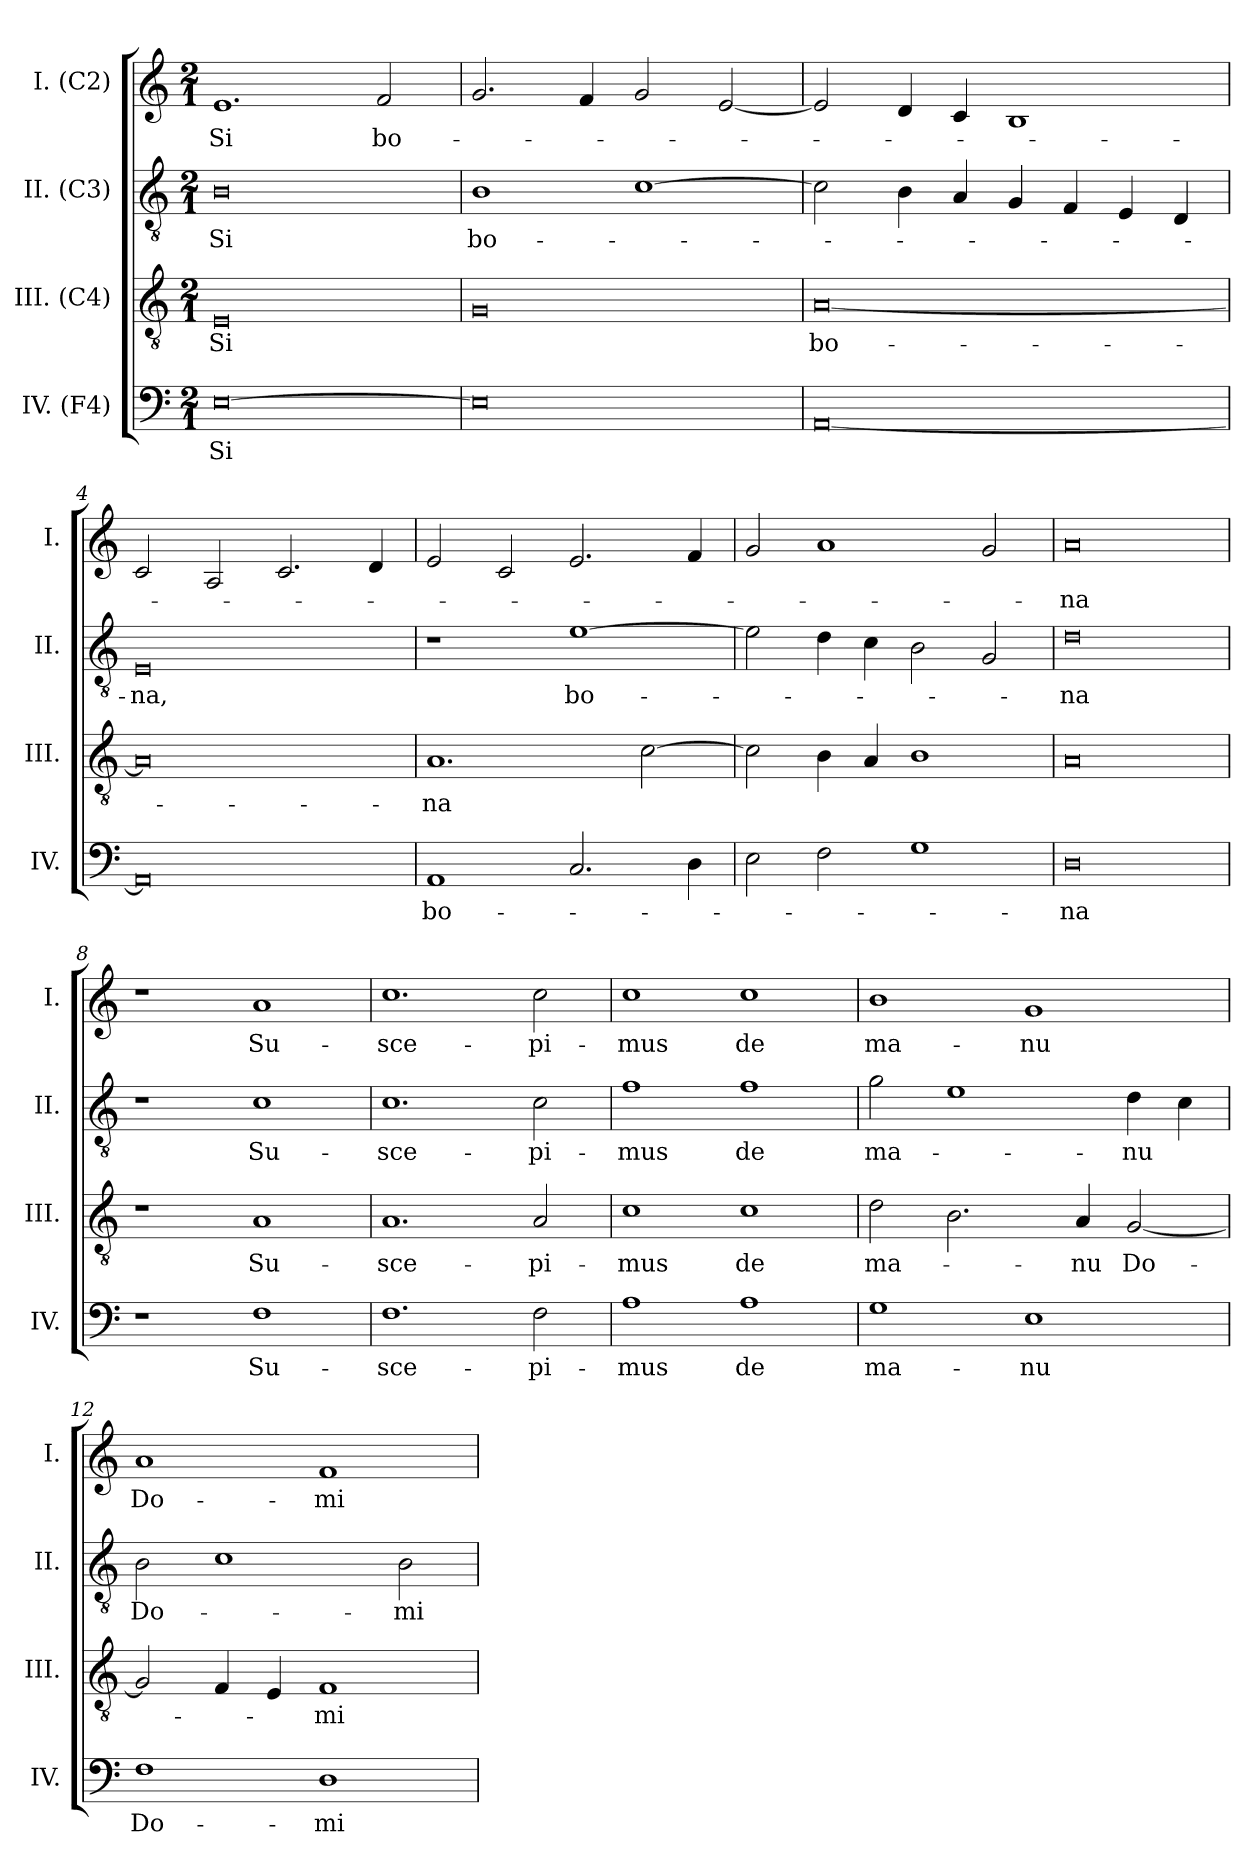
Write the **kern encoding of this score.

**kern	**text	**kern	**text	**kern	**text	**kern	**text
*part4	*part4	*part3	*part3	*part2	*part2	*part1	*part1
*staff4	*staff4	*staff3	*staff3	*staff2	*staff2	*staff1	*staff1
*I"IV. (F4)	*	*I"III. (C4)	*	*I"II. (C3)	*	*I"I. (C2)	*
*I'IV.	*	*I'III.	*	*I'II.	*	*I'I.	*
*clefF4	*	*clefGv2	*	*clefGv2	*	*clefG2	*
*k[]	*	*k[]	*	*k[]	*	*k[]	*
*M2/1	*	*M2/1	*	*M2/1	*	*M2/1	*
=1	=1	=1	=1	=1	=1	=1	=1
[0E	Si	0E	Si	0B	Si	1.e	Si
.	.	.	.	.	.	2f/	bo-
=2	=2	=2	=2	=2	=2	=2	=2
0E]	.	0G	.	1B	bo-	2.g/	.
.	.	.	.	.	.	4f/	.
.	.	.	.	[1c	.	2g/	.
.	.	.	.	.	.	[2e/	.
=3	=3	=3	=3	=3	=3	=3	=3
[0AA	.	[0A	bo-	2c\]	.	2e/]	.
.	.	.	.	4B\	.	4d/	.
.	.	.	.	4A/	.	4c/	.
.	.	.	.	4G/	.	1B	.
.	.	.	.	4F/	.	.	.
.	.	.	.	4E/	.	.	.
.	.	.	.	4D/	.	.	.
=4	=4	=4	=4	=4	=4	=4	=4
0AA]	.	0A]	.	0E	-na,	2c/	.
.	.	.	.	.	.	2A/	.
.	.	.	.	.	.	2.c/	.
.	.	.	.	.	.	4d/	.
=5	=5	=5	=5	=5	=5	=5	=5
1AA	bo-	1.A	-na	1r	.	2e/	.
.	.	.	.	.	.	2c/	.
2.C/	.	.	.	[1e	bo-	2.e/	.
.	.	[2c\	.	.	.	.	.
4D\	.	.	.	.	.	4f/	.
!!LO:LB:g=z
=6	=6	=6	=6	=6	=6	=6	=6
2E\	.	2c\]	.	2e\]	.	2g/	.
2F\	.	4B\	.	4d\	.	1a	.
.	.	4A/	.	4c\	.	.	.
1G	.	1B	.	2B\	.	.	.
.	.	.	.	2G/	.	2g/	.
=7	=7	=7	=7	=7	=7	=7	=7
0D	-na	0A	.	0d	-na	0a	-na
=8	=8	=8	=8	=8	=8	=8	=8
1r	.	1r	.	1r	.	1r	.
1F	Su-	1A	Su-	1c	Su-	1a	Su-
=9	=9	=9	=9	=9	=9	=9	=9
1.F	-sce-	1.A	-sce-	1.c	-sce-	1.cc	-sce-
2F\	-pi-	2A/	-pi-	2c\	-pi-	2cc\	-pi-
=10	=10	=10	=10	=10	=10	=10	=10
1A	-mus	1c	-mus	1f	-mus	1cc	-mus
1A	de	1c	de	1f	de	1cc	de
=11	=11	=11	=11	=11	=11	=11	=11
1G	ma-	2d\	ma-	2g\	ma-	1b	ma-
.	.	2.B\	.	1e	.	.	.
1E	-nu	.	.	.	.	1g	-nu
.	.	4A/	-nu	.	.	.	.
.	.	[2G/	Do-	4d\	-nu	.	.
.	.	.	.	4c\	.	.	.
!!LO:LB:g=z
=12	=12	=12	=12	=12	=12	=12	=12
1F	Do-	2G/]	.	2B\	Do-	1a	Do-
.	.	4F/	.	1c	.	.	.
.	.	4E/	.	.	.	.	.
1D	-mi-	1F	-mi-	.	.	1f	-mi-
.	.	.	.	2B\	-mi-	.	.
=	=	=	=	=	=	=	=
*-	*-	*-	*-	*-	*-	*-	*-
